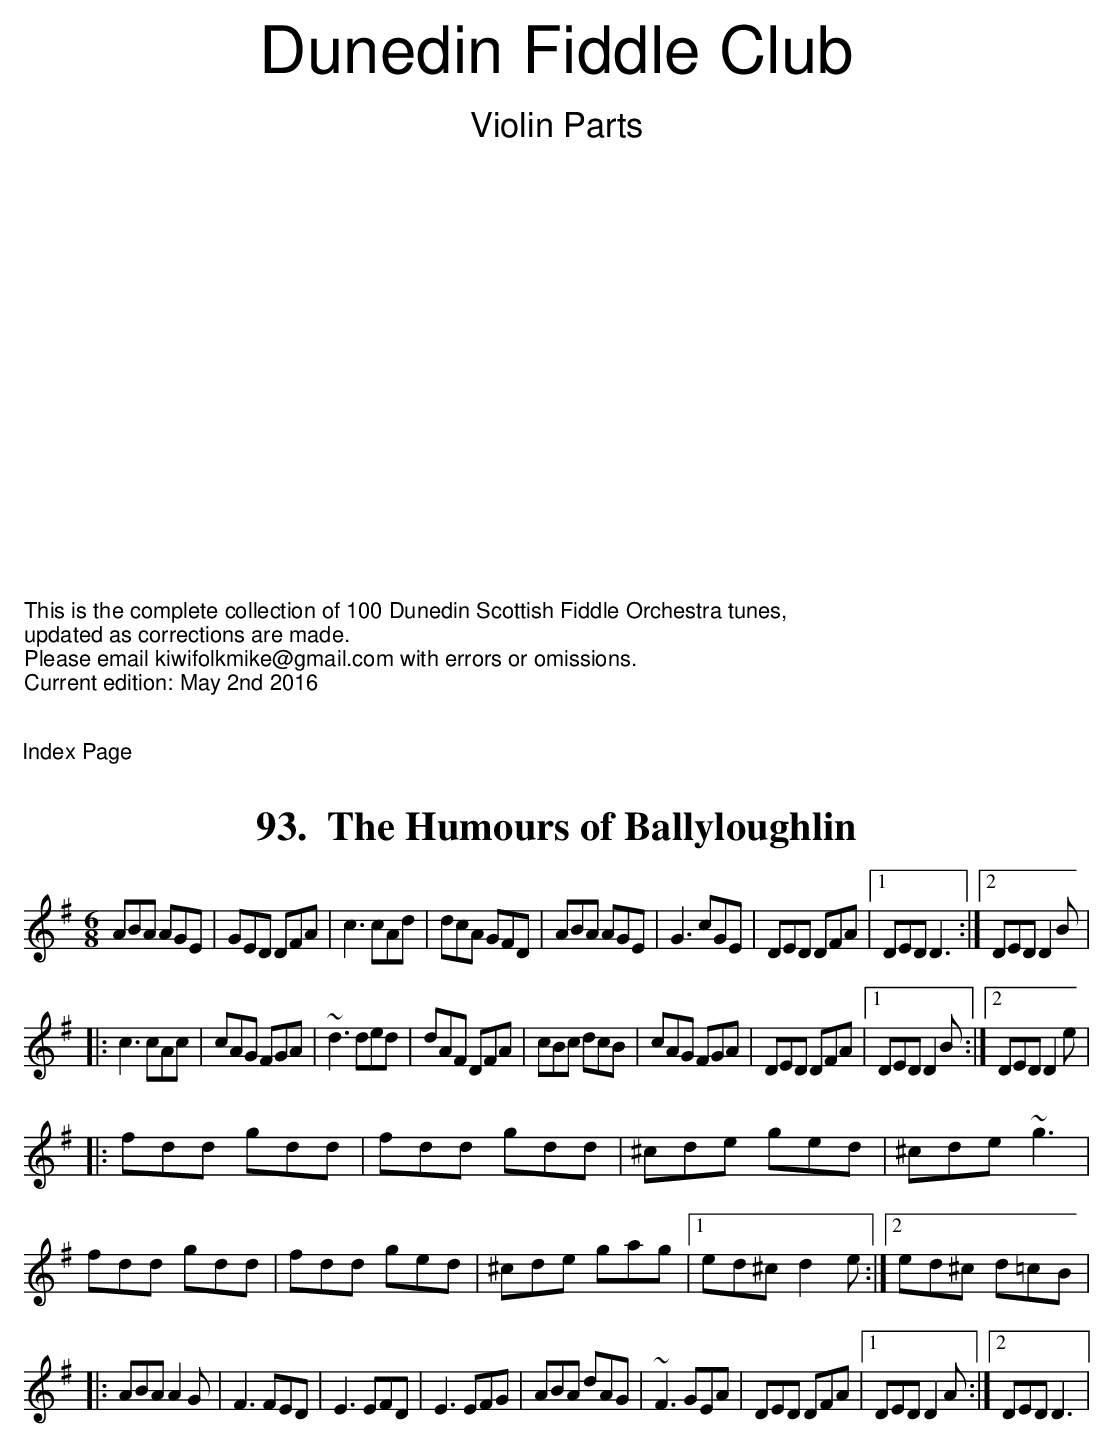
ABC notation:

X:1
T: Humours of Ballyloughlin, The
M: 6/8
L: 1/8
K:Dmix
ABA AGE|GED DFA |c3 cAd|dcA GFD|ABA AGE|G3 cGE|DED DFA|1 DED D3:|2 DED D2 B|
|:c3 cAc|cAG FGA|~d3 ded|dAF DFA|cBc dcB|cAG FGA|DED DFA|1 DED D2 B:|2 DED D2 e|
|:fdd gdd|fdd gdd|^cde ged|^cde ~g3|fdd gdd|fdd ged|^cde gag|1ed^c d2 e:|2 ed^c d=cB|
|:ABA A2G|F3 FED|E3 EFD|E3 EFG|ABA dAG|~F3 GEA|DED DFA|1 DED D2 A:|2DED D3|
